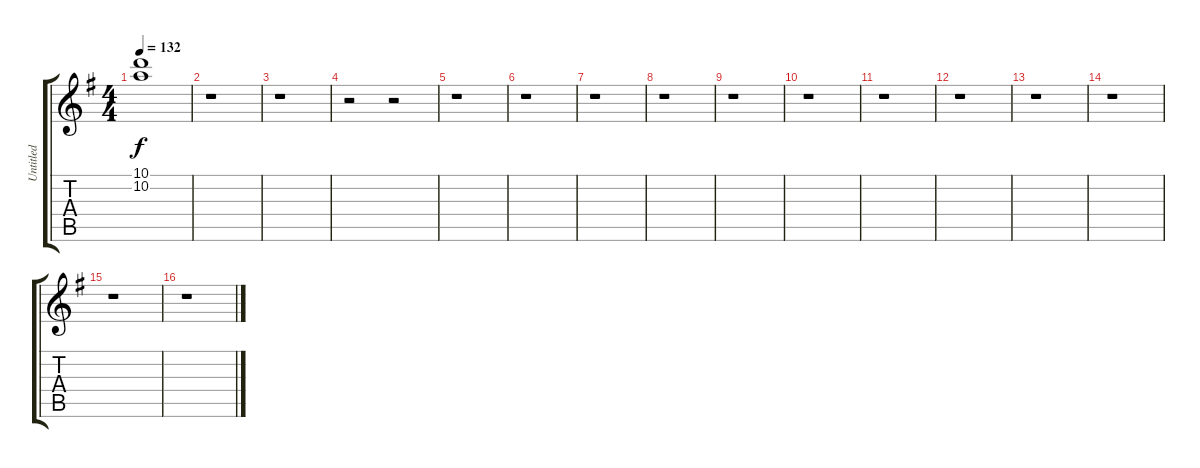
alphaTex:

\track ("Untitled" "Untitled") {instrument acousticguitarnylon}
\staff {score tabs}
\tuning (E4 B3 G3 D3 A2 E2) {hide}
\ts (4 4)
\tempo 132
\clef g2
\ks g
(10.1 10.2).1{dy f} |
r.1 |
r.1 |
r.2 r.2 |
r.1 |
r.1 |
r.1 |
r.1 |
r.1 |
r.1 |
r.1 |
r.1 |
r.1 |
r.1 |
r.1 |
r.1
